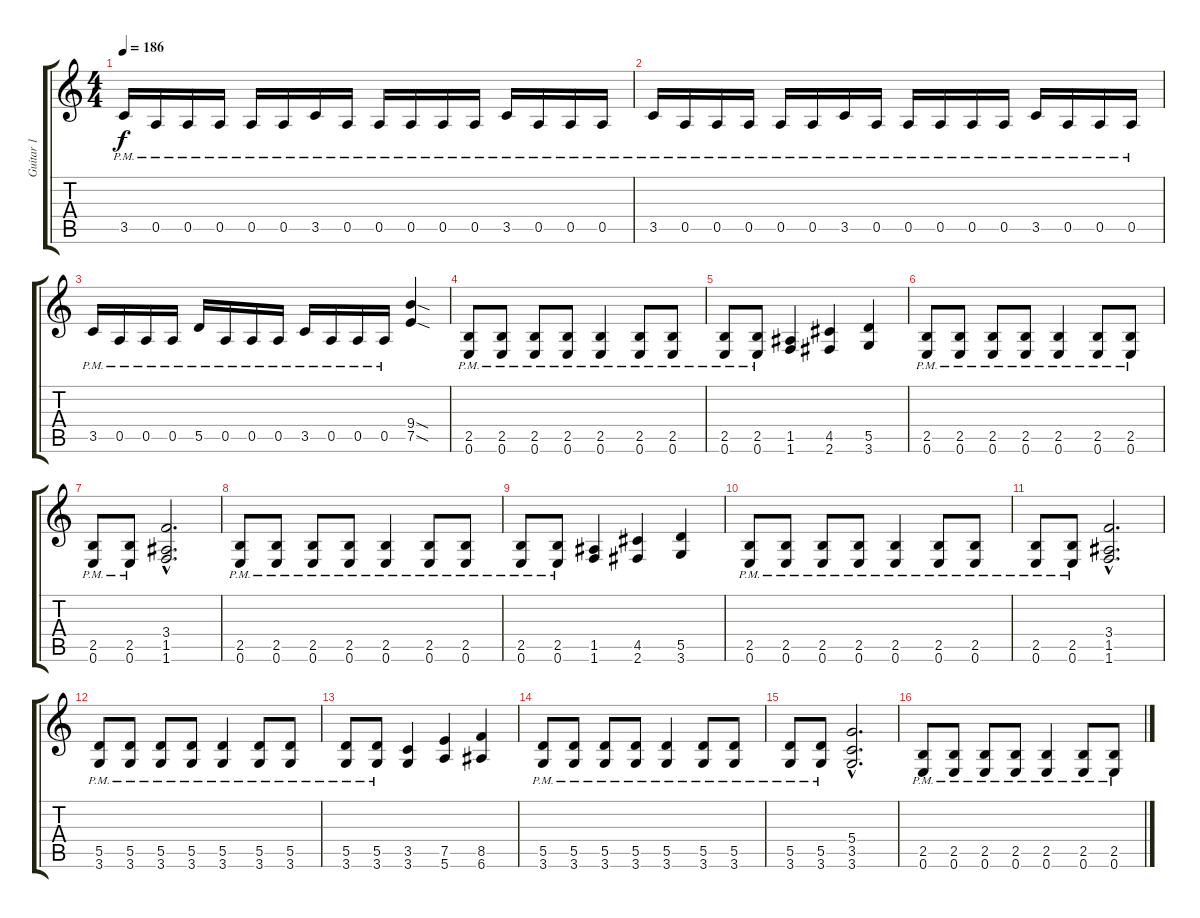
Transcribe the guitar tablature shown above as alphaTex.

\track ("Guitar 1" "Guitar 1") {instrument distortionguitar}
\staff {score tabs}
\tuning (E4 B3 G3 D3 A2 E2) {hide}
\ts (4 4)
\tempo 186
\clef g2
\ks c
3.5{pm}.16{dy f} 0.5{pm}.16 0.5{pm}.16 0.5{pm}.16 0.5{pm}.16 0.5{pm}.16 3.5{pm}.16 0.5{pm}.16 0.5{pm}.16 0.5{pm}.16 0.5{pm}.16 0.5{pm}.16 3.5{pm}.16 0.5{pm}.16 0.5{pm}.16 0.5{pm}.16 |
3.5{pm}.16 0.5{pm}.16 0.5{pm}.16 0.5{pm}.16 0.5{pm}.16 0.5{pm}.16 3.5{pm}.16 0.5{pm}.16 0.5{pm}.16 0.5{pm}.16 0.5{pm}.16 0.5{pm}.16 3.5{pm}.16 0.5{pm}.16 0.5{pm}.16 0.5{pm}.16 |
3.5{pm}.16 0.5{pm}.16 0.5{pm}.16 0.5{pm}.16 5.5{pm}.16 0.5{pm}.16 0.5{pm}.16 0.5{pm}.16 3.5{pm}.16 0.5{pm}.16 0.5{pm}.16 0.5{pm}.16 (9.4{sod} 7.5{sod}).4 |
(2.5{pm} 0.6{pm}).8 (2.5{pm} 0.6{pm}).8 (2.5{pm} 0.6{pm}).8 (2.5{pm} 0.6{pm}).8 (2.5{pm} 0.6{pm}).4 (2.5{pm} 0.6{pm}).8 (2.5{pm} 0.6{pm}).8 |
(2.5{pm} 0.6{pm}).8 (2.5{pm} 0.6{pm}).8 (1.5 1.6).4 (4.5 2.6).4 (5.5 3.6).4 |
(2.5{pm} 0.6{pm}).8 (2.5{pm} 0.6{pm}).8 (2.5{pm} 0.6{pm}).8 (2.5{pm} 0.6{pm}).8 (2.5{pm} 0.6{pm}).4 (2.5{pm} 0.6{pm}).8 (2.5{pm} 0.6{pm}).8 |
(2.5{pm} 0.6{pm}).8 (2.5{pm} 0.6{pm}).8 (3.4{hac} 1.5{hac} 1.6{hac}).2{d} |
(2.5{pm} 0.6{pm}).8 (2.5{pm} 0.6{pm}).8 (2.5{pm} 0.6{pm}).8 (2.5{pm} 0.6{pm}).8 (2.5{pm} 0.6{pm}).4 (2.5{pm} 0.6{pm}).8 (2.5{pm} 0.6{pm}).8 |
(2.5{pm} 0.6{pm}).8 (2.5{pm} 0.6{pm}).8 (1.5 1.6).4 (4.5 2.6).4 (5.5 3.6).4 |
(2.5{pm} 0.6{pm}).8 (2.5{pm} 0.6{pm}).8 (2.5{pm} 0.6{pm}).8 (2.5{pm} 0.6{pm}).8 (2.5{pm} 0.6{pm}).4 (2.5{pm} 0.6{pm}).8 (2.5{pm} 0.6{pm}).8 |
(2.5{pm} 0.6{pm}).8 (2.5{pm} 0.6{pm}).8 (3.4{hac} 1.5{hac} 1.6{hac}).2{d} |
(5.5{pm} 3.6{pm}).8 (5.5{pm} 3.6{pm}).8 (5.5{pm} 3.6{pm}).8 (5.5{pm} 3.6{pm}).8 (5.5{pm} 3.6{pm}).4 (5.5{pm} 3.6{pm}).8 (5.5{pm} 3.6{pm}).8 |
(5.5{pm} 3.6{pm}).8 (5.5{pm} 3.6{pm}).8 (3.5 3.6).4 (7.5 5.6).4 (8.5 6.6).4 |
(5.5{pm} 3.6{pm}).8 (5.5{pm} 3.6{pm}).8 (5.5{pm} 3.6{pm}).8 (5.5{pm} 3.6{pm}).8 (5.5{pm} 3.6{pm}).4 (5.5{pm} 3.6{pm}).8 (5.5{pm} 3.6{pm}).8 |
(5.5{pm} 3.6{pm}).8 (5.5{pm} 3.6{pm}).8 (5.4{hac} 3.5{hac} 3.6{hac}).2{d} |
(2.5{pm} 0.6{pm}).8 (2.5{pm} 0.6{pm}).8 (2.5{pm} 0.6{pm}).8 (2.5{pm} 0.6{pm}).8 (2.5{pm} 0.6{pm}).4 (2.5{pm} 0.6{pm}).8 (2.5{pm} 0.6{pm}).8
